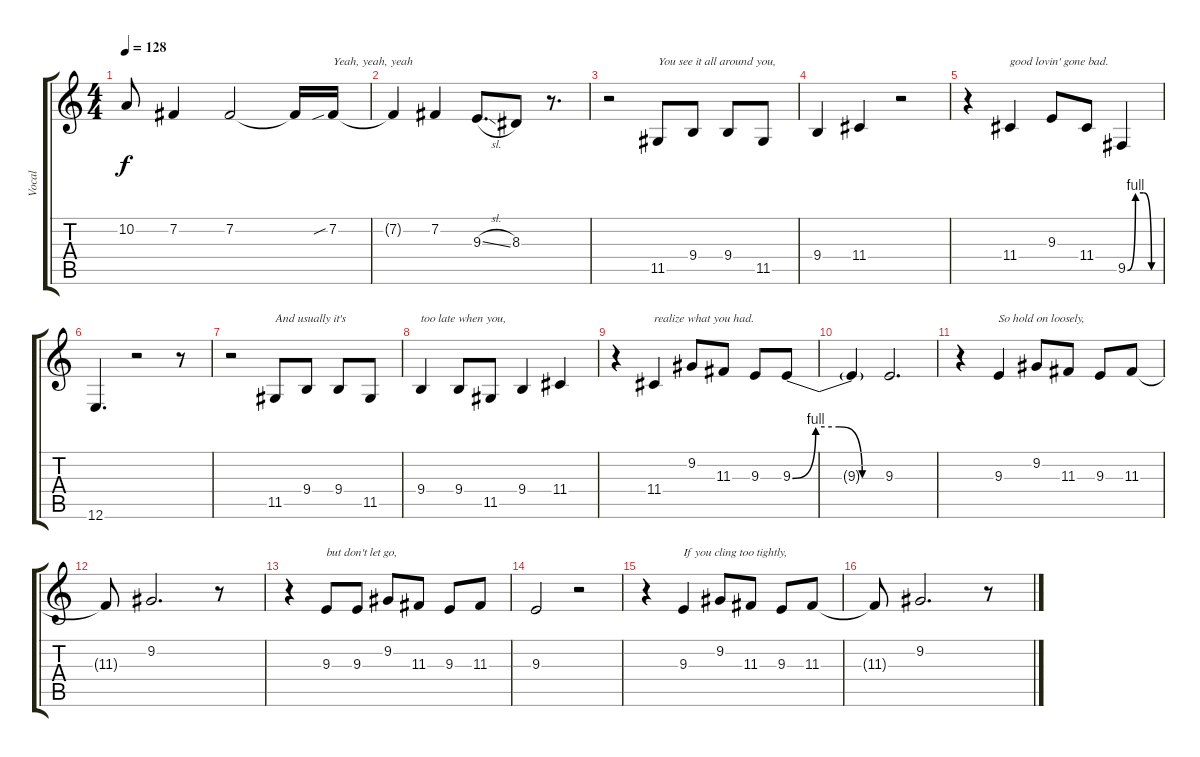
\track ("Vocal" "Vocal") {instrument lead2sawtooth}
\staff {score tabs}
\tuning (E4 B3 G3 D3 A2 E2) {hide}
\ts (4 4)
\tempo 128
\clef g2
\ks c
10.2{t}.8{dy f} 7.2.4 7.2.2 7.2{t}.16 7.2{sib}.16{txt "Yeah, yeah, yeah"} |
7.2{t}.4 7.2.4 9.3{sl}.8{d} 8.3.8 r.8{d} |
r.2 11.5.8{txt "You see it all around you,"} 9.4.8 9.4.8 11.5.8 |
9.4.4 11.4.4 r.2 |
r.4 11.4.4{txt "good lovin' gone bad."} 9.3.8 11.4.8 9.5{be (custom 0 0 15 4 30 4 45 0 60 0)}.4 |
12.6.4{d} r.2 r.8 |
r.2 11.5.8{txt "And usually it's"} 9.4.8 9.4.8 11.5.8 |
9.4.4{txt "too late when you,"} 9.4.8 11.5.8 9.4.4 11.4.4 |
r.4 11.4.4{txt "realize what you had."} 9.2.8 11.3.8 9.3.8 9.3{be (custom 0 0 15 4 30 4 45 0 60 0)}.8 |
9.3{t}.4 9.3.2{d} |
r.4 9.3.4{txt "So hold on loosely,"} 9.2.8 11.3.8 9.3.8 11.3.8 |
11.3{t}.8 9.2.2{d} r.8 |
r.4 9.3.8{txt "but don't let go,"} 9.3.8 9.2.8 11.3.8 9.3.8 11.3.8 |
9.3.2 r.2 |
r.4 9.3.4{txt "If you cling too tightly,"} 9.2.8 11.3.8 9.3.8 11.3.8 |
11.3{t}.8 9.2.2{d} r.8
